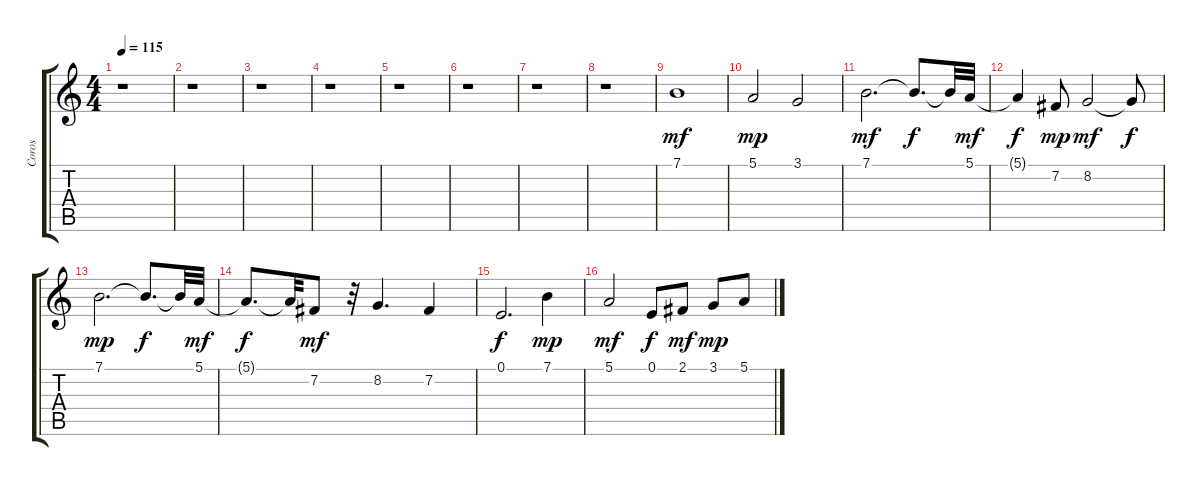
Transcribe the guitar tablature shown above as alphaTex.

\track ("Coros" "Coros") {instrument voiceoohs}
\staff {score tabs}
\tuning (E4 B3 G3 D3 A2 E2) {hide}
\ts (4 4)
\tempo 115
\clef g2
\ks c
r.1{dy mp} |
r.1 |
r.1 |
r.1 |
r.1 |
r.1 |
r.1 |
r.1 |
7.1.1{dy mf} |
5.1.2{dy mp} 3.1.2 |
7.1.2{d dy mf} 7.1{t}.8{d dy f} 7.1{t}.32 5.1.32{dy mf} |
5.1{t}.4{dy f} 7.2.8{dy mp} 8.2.2{dy mf} 8.2{t}.8{dy f} |
7.1.2{d dy mp} 7.1{t}.8{d dy f} 7.1{t}.32 5.1.32{dy mf} |
5.1{t}.8{d dy f} 5.1{t}.32 7.2.8{dy mf} r.32 8.2.4{d} 7.2.4 |
0.1.2{d dy f} 7.1.4{dy mp} |
5.1.2{dy mf} 0.1.8{dy f} 2.1.8{dy mf} 3.1.8{dy mp} 5.1.8
